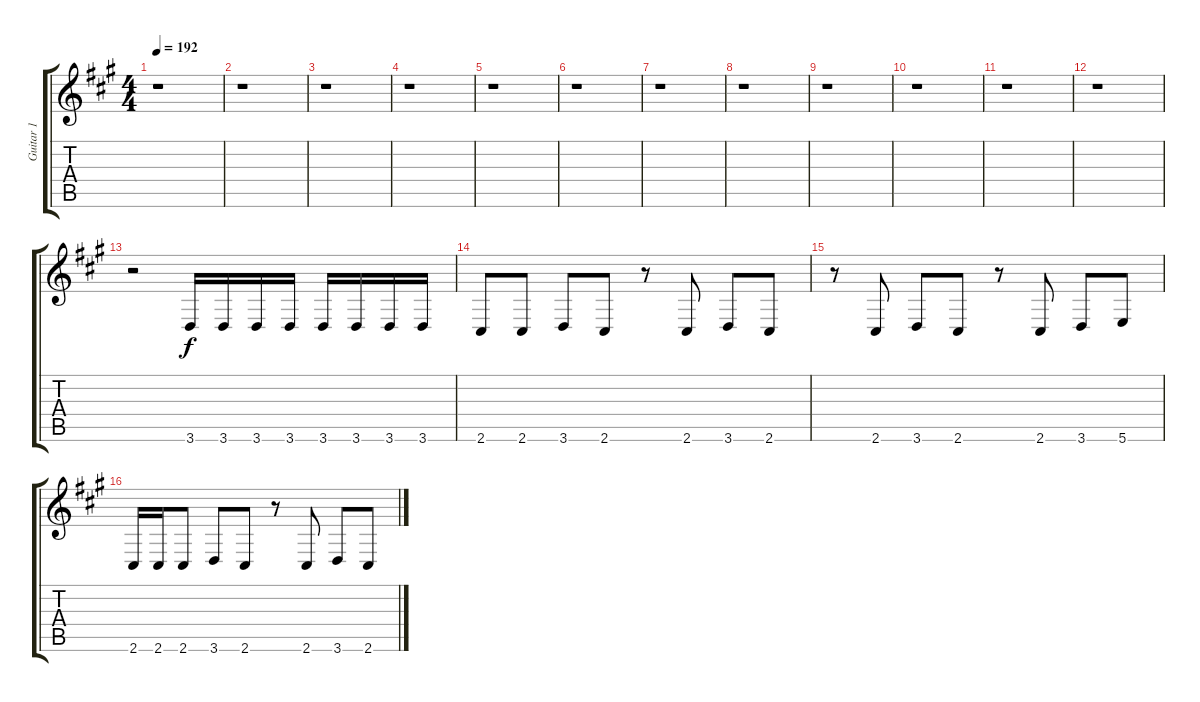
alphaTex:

\track ("Guitar 1" "Guitar 1") {instrument overdrivenguitar}
\staff {score tabs}
\tuning (B3 Gb3 D3 A2 E2 B1) {hide}
\ts (4 4)
\tempo 192
\clef g2
\ks f#minor
r.1{dy f instrument overdrivenguitar} |
r.1 |
r.1 |
r.1 |
r.1 |
r.1 |
r.1 |
r.1 |
r.1 |
r.1 |
r.1 |
r.1 |
r.2 3.6.16 3.6.16 3.6.16 3.6.16 3.6.16 3.6.16 3.6.16 3.6.16 |
2.6.8 2.6.8 3.6.8 2.6.8 r.8 2.6.8 3.6.8 2.6.8 |
r.8 2.6.8 3.6.8 2.6.8 r.8 2.6.8 3.6.8 5.6.8 |
2.6.16 2.6.16 2.6.8 3.6.8 2.6.8 r.8 2.6.8 3.6.8 2.6.8
